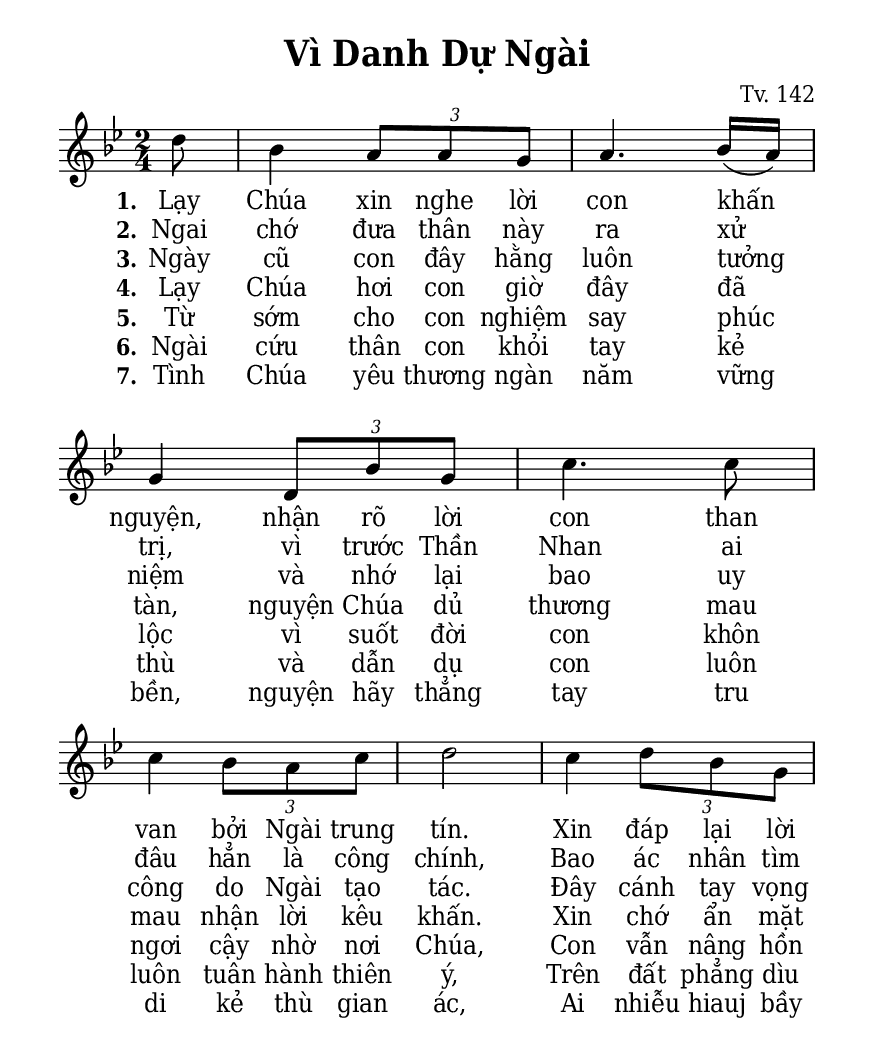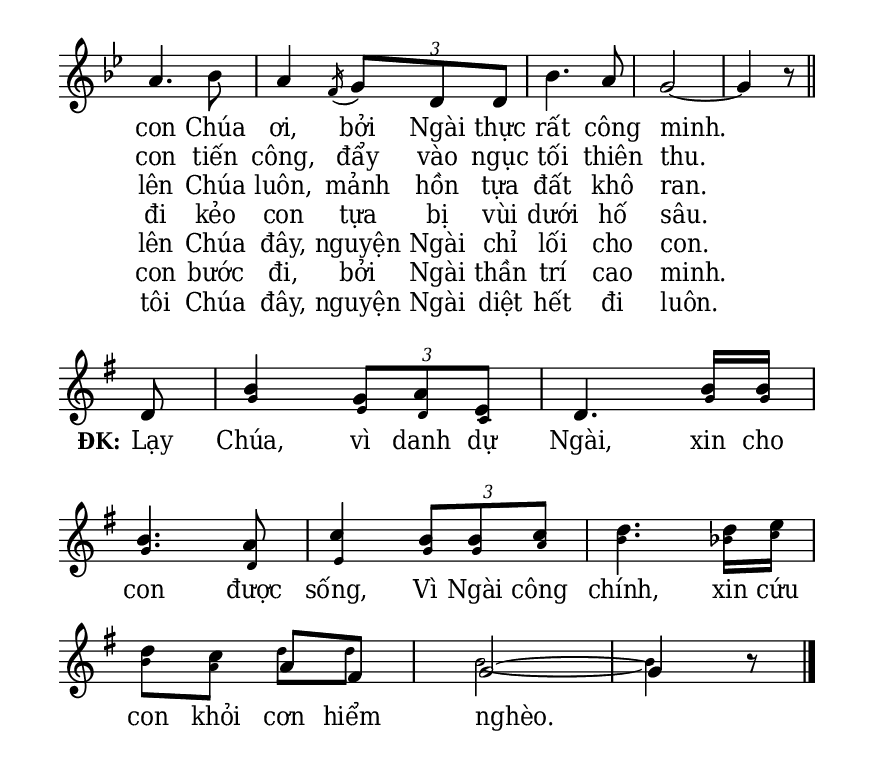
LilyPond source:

% Cài đặt chung\
\version "2.22.1"
\include "english.ly"

\header {
  title = "Vì Danh Dự Ngài"
  composer = "Tv. 142"
  %arranger = "Lm. Kim Long"
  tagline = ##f
}

% Nhạc phiên khúc
nhacPhienKhucSop = \relative c'' {
  \partial 8 d8 |
  bf4 \tuplet 3/2 { a8 a g } |
  a4. bf16 (a) |
  g4 \tuplet 3/2 { d8 bf' g } |
  c4. c8 |
  c4 \tuplet 3/2 { bf8 a c } |
  d2 |
  c4 \tuplet 3/2 { d8 bf g } |
  a4. bf8 |
  a4 \slashedGrace { f16 ( }
    \tuplet 3/2 { g8) d d } |
  bf'4. a8 |
  g2 ~ |
  \partial 4. g4 r8 \bar "||" \break
  
  \set Staff.explicitKeySignatureVisibility = #end-of-line-invisible
  \set Staff.printKeyCancellation = ##f
  \key g \major
  \partial 8 d8 |
  b'4 \tuplet 3/2 { g8 a e } |
  d4. b'16 b |
  b4. a8 |
  c4 \tuplet 3/2 { b8 b c } |
  d4. d16 e |
  d8 c a fs |
  g2 ~ |
  g4 r8 \bar "|."
}

nhacPhienKhucAlto = \relative c' {
  r8 |
  R2*11
  r4.
  d8 |
  g4 \tuplet 3/2 { e8 d c } |
  d4. g16 g |
  g4. d8 |
  e4 \tuplet 3/2 { g8 g a } |
  b4. bf16 c |
  b8 a d d |
  b2 ~ |
  b4 r8
}

% Lời phiên khúc
loiPhienKhucSop = \lyrics {
  <<
    {
      \set stanza = "1."
      Lạy Chúa xin nghe lời con khấn nguyện,
      nhận rõ lời con than van bởi Ngài trung tín.
      Xin đáp lại lời con Chúa ơi,
      bởi Ngài thực rất công minh.
    }
    \new Lyrics {
	    \set associatedVoice = "beSop"
	    \set stanza = "2."
	    Ngai chớ đưa thân này ra xử trị,
	    vì trước Thần Nhan ai đâu hẳn là công chính,
	    Bao ác nhân tìm con tiến công,
	    đẩy vào ngục tối thiên thu.
    }
    \new Lyrics {
	    \set associatedVoice = "beSop"
	    \set stanza = "3."
	    Ngày cũ con đây hằng luôn tưởng niệm
	    và nhớ lại bao uy công do Ngài tạo tác.
	    Đây cánh tay vọng lên Chúa luôn,
	    mảnh hồn tựa đất khô ran.
    }
    \new Lyrics {
	    \set associatedVoice = "beSop"
	    \set stanza = "4."
	    Lạy Chúa hơi con giờ đây đã tàn,
	    nguyện Chúa dủ thương mau mau nhận lời kêu khấn.
	    Xin chớ ẩn mặt đi kẻo con tựa bị vùi dưới hố sâu.
    }
    \new Lyrics {
	    \set associatedVoice = "beSop"
	    \set stanza = "5."
	    Từ sớm cho con nghiệm say phúc lộc
	    vì suốt đời con khôn ngơi cậy nhờ nơi Chúa,
	    Con vẫn nâng hồn lên Chúa đây,
	    nguyện Ngài chỉ lối cho con.
    }
    \new Lyrics {
	    \set associatedVoice = "beSop"
	    \set stanza = "6."
	    Ngài cứu thân con khỏi tay kẻ thù
	    và dẫn dụ con luôn luôn tuân hành thiên ý,
	    Trên đất phẳng dìu con bước đi,
	    bởi Ngài thần trí cao minh.
    }
    \new Lyrics {
	    \set associatedVoice = "beSop"
	    \set stanza = "7."
	    Tình Chúa yêu thương ngàn năm vững bền,
	    nguyện hãy thẳng tay tru di kẻ thù gian ác,
	    Ai nhiễu hiauj bầy tôi Chúa đây,
	    nguyện Ngài diệt hết đi luôn.
    }
  >>
  \set stanza = "ĐK:"
  Lạy Chúa, vì danh dự Ngài,
  xin cho con được sống,
  Vì Ngài công chính,
  xin cứu con khỏi cơn hiểm nghèo.
}

% Dàn trang
\paper {
  #(set-paper-size "a5")
  top-margin = 15\mm
  bottom-margin = 10\mm
  left-margin = 10\mm
  right-margin = 10\mm
  indent = #0
  #(define fonts
	 (make-pango-font-tree "Deja Vu Serif Condensed"
	 		       "Deja Vu Serif Condensed"
			       "Deja Vu Serif Condensed"
			       (/ 20 20)))
  print-page-number = ##f
  system-system-spacing = #'((basic-distance . 0.1) (padding . 3))
  ragged-bottom = ##t
}

TongNhip = {
  \key bf \major \time 2/4
  \set Timing.beamExceptions = #'()
  \set Timing.baseMoment = #(ly:make-moment 1/4)
}

% Đổi kích thước nốt cho bè phụ
notBePhu =
#(define-music-function (font-size music) (number? ly:music?)
   (for-some-music
     (lambda (m)
       (if (music-is-of-type? m 'rhythmic-event)
           (begin
             (set! (ly:music-property m 'tweaks)
                   (cons `(font-size . ,font-size)
                         (ly:music-property m 'tweaks)))
             #t)
           #f))
     music)
   music)

\score {
  \new ChoirStaff <<
    \new Staff \with {
        \consists "Merge_rests_engraver"
        printPartCombineTexts = ##f
      }
      <<
      \new Voice \TongNhip \partCombine 
        \nhacPhienKhucSop
        \notBePhu -3 { \nhacPhienKhucAlto }
      \new NullVoice = beSop \nhacPhienKhucSop
      \new Lyrics \lyricsto beSop \loiPhienKhucSop
      >>
  >>
  \layout {
    %\override Staff.TimeSignature.transparent = ##t
    \override Lyrics.LyricSpace.minimum-distance = #0.8
    \override Score.BarNumber.break-visibility = ##(#f #f #f)
    \override Score.SpacingSpanner.uniform-stretching = ##t
  } 
}
